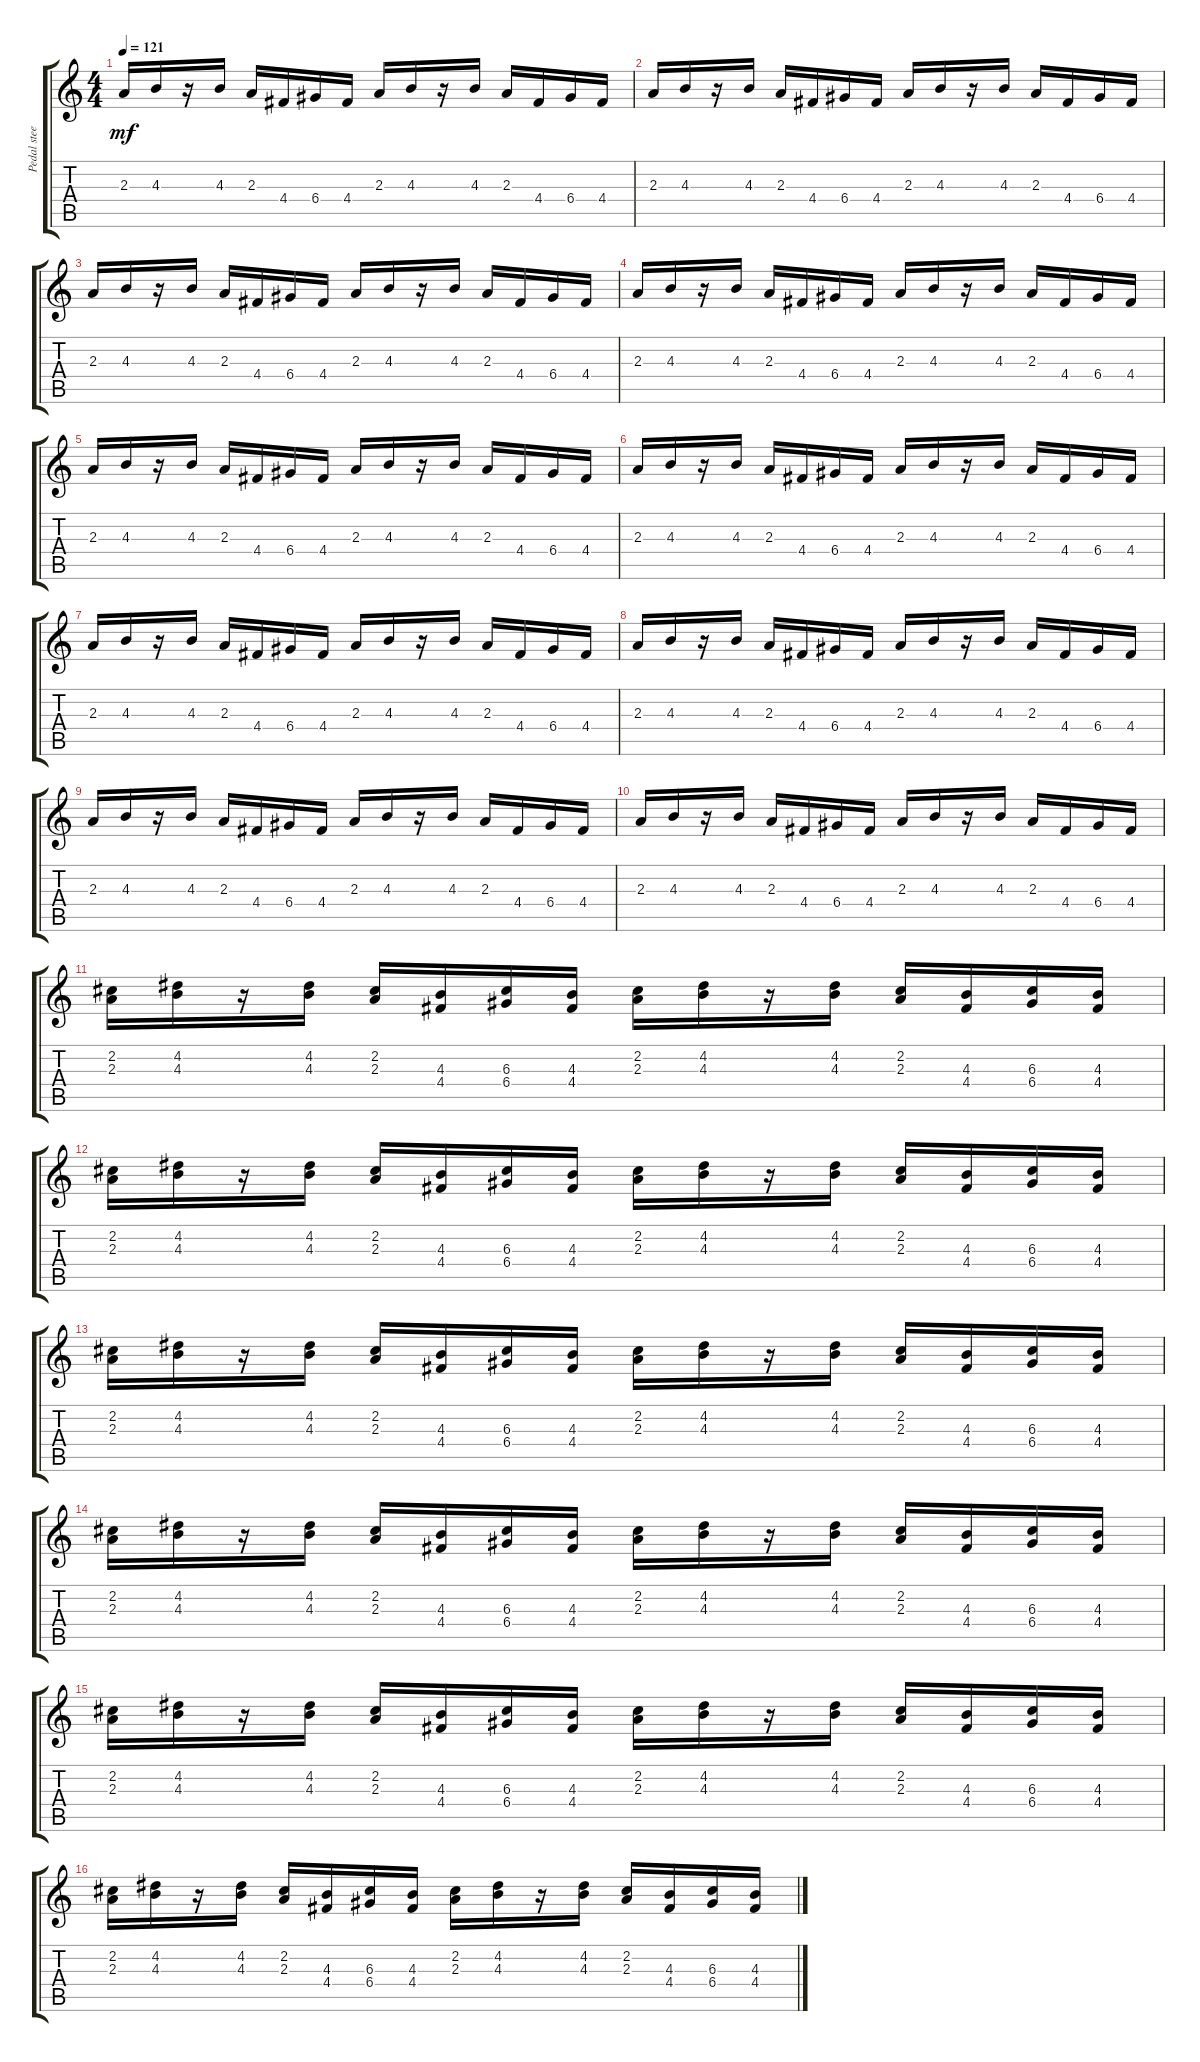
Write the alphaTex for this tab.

\track ("Pedal steel" "Pedal stee") {instrument electricguitarjazz}
\staff {score tabs}
\tuning (E4 B3 G3 D3 A2 E2) {hide}
\ts (4 4)
\tempo 121
\clef g2
\ks c
2.3.16{dy mf} 4.3.16 r.16 4.3.16 2.3.16 4.4.16 6.4.16 4.4.16 2.3.16 4.3.16 r.16 4.3.16 2.3.16 4.4.16 6.4.16 4.4.16 |
2.3.16 4.3.16 r.16 4.3.16 2.3.16 4.4.16 6.4.16 4.4.16 2.3.16 4.3.16 r.16 4.3.16 2.3.16 4.4.16 6.4.16 4.4.16 |
2.3.16 4.3.16 r.16 4.3.16 2.3.16 4.4.16 6.4.16 4.4.16 2.3.16 4.3.16 r.16 4.3.16 2.3.16 4.4.16 6.4.16 4.4.16 |
2.3.16 4.3.16 r.16 4.3.16 2.3.16 4.4.16 6.4.16 4.4.16 2.3.16 4.3.16 r.16 4.3.16 2.3.16 4.4.16 6.4.16 4.4.16 |
2.3.16 4.3.16 r.16 4.3.16 2.3.16 4.4.16 6.4.16 4.4.16 2.3.16 4.3.16 r.16 4.3.16 2.3.16 4.4.16 6.4.16 4.4.16 |
2.3.16 4.3.16 r.16 4.3.16 2.3.16 4.4.16 6.4.16 4.4.16 2.3.16 4.3.16 r.16 4.3.16 2.3.16 4.4.16 6.4.16 4.4.16 |
2.3.16 4.3.16 r.16 4.3.16 2.3.16 4.4.16 6.4.16 4.4.16 2.3.16 4.3.16 r.16 4.3.16 2.3.16 4.4.16 6.4.16 4.4.16 |
2.3.16 4.3.16 r.16 4.3.16 2.3.16 4.4.16 6.4.16 4.4.16 2.3.16 4.3.16 r.16 4.3.16 2.3.16 4.4.16 6.4.16 4.4.16 |
2.3.16 4.3.16 r.16 4.3.16 2.3.16 4.4.16 6.4.16 4.4.16 2.3.16 4.3.16 r.16 4.3.16 2.3.16 4.4.16 6.4.16 4.4.16 |
2.3.16 4.3.16 r.16 4.3.16 2.3.16 4.4.16 6.4.16 4.4.16 2.3.16 4.3.16 r.16 4.3.16 2.3.16 4.4.16 6.4.16 4.4.16 |
(2.2 2.3).16 (4.2 4.3).16 r.16 (4.2 4.3).16 (2.2 2.3).16 (4.3 4.4).16 (6.3 6.4).16 (4.3 4.4).16 (2.2 2.3).16 (4.2 4.3).16 r.16 (4.2 4.3).16 (2.2 2.3).16 (4.3 4.4).16 (6.3 6.4).16 (4.3 4.4).16 |
(2.2 2.3).16 (4.2 4.3).16 r.16 (4.2 4.3).16 (2.2 2.3).16 (4.3 4.4).16 (6.3 6.4).16 (4.3 4.4).16 (2.2 2.3).16 (4.2 4.3).16 r.16 (4.2 4.3).16 (2.2 2.3).16 (4.3 4.4).16 (6.3 6.4).16 (4.3 4.4).16 |
(2.2 2.3).16 (4.2 4.3).16 r.16 (4.2 4.3).16 (2.2 2.3).16 (4.3 4.4).16 (6.3 6.4).16 (4.3 4.4).16 (2.2 2.3).16 (4.2 4.3).16 r.16 (4.2 4.3).16 (2.2 2.3).16 (4.3 4.4).16 (6.3 6.4).16 (4.3 4.4).16 |
(2.2 2.3).16 (4.2 4.3).16 r.16 (4.2 4.3).16 (2.2 2.3).16 (4.3 4.4).16 (6.3 6.4).16 (4.3 4.4).16 (2.2 2.3).16 (4.2 4.3).16 r.16 (4.2 4.3).16 (2.2 2.3).16 (4.3 4.4).16 (6.3 6.4).16 (4.3 4.4).16 |
(2.2 2.3).16 (4.2 4.3).16 r.16 (4.2 4.3).16 (2.2 2.3).16 (4.3 4.4).16 (6.3 6.4).16 (4.3 4.4).16 (2.2 2.3).16 (4.2 4.3).16 r.16 (4.2 4.3).16 (2.2 2.3).16 (4.3 4.4).16 (6.3 6.4).16 (4.3 4.4).16 |
(2.2 2.3).16 (4.2 4.3).16 r.16 (4.2 4.3).16 (2.2 2.3).16 (4.3 4.4).16 (6.3 6.4).16 (4.3 4.4).16 (2.2 2.3).16 (4.2 4.3).16 r.16 (4.2 4.3).16 (2.2 2.3).16 (4.3 4.4).16 (6.3 6.4).16 (4.3 4.4).16
